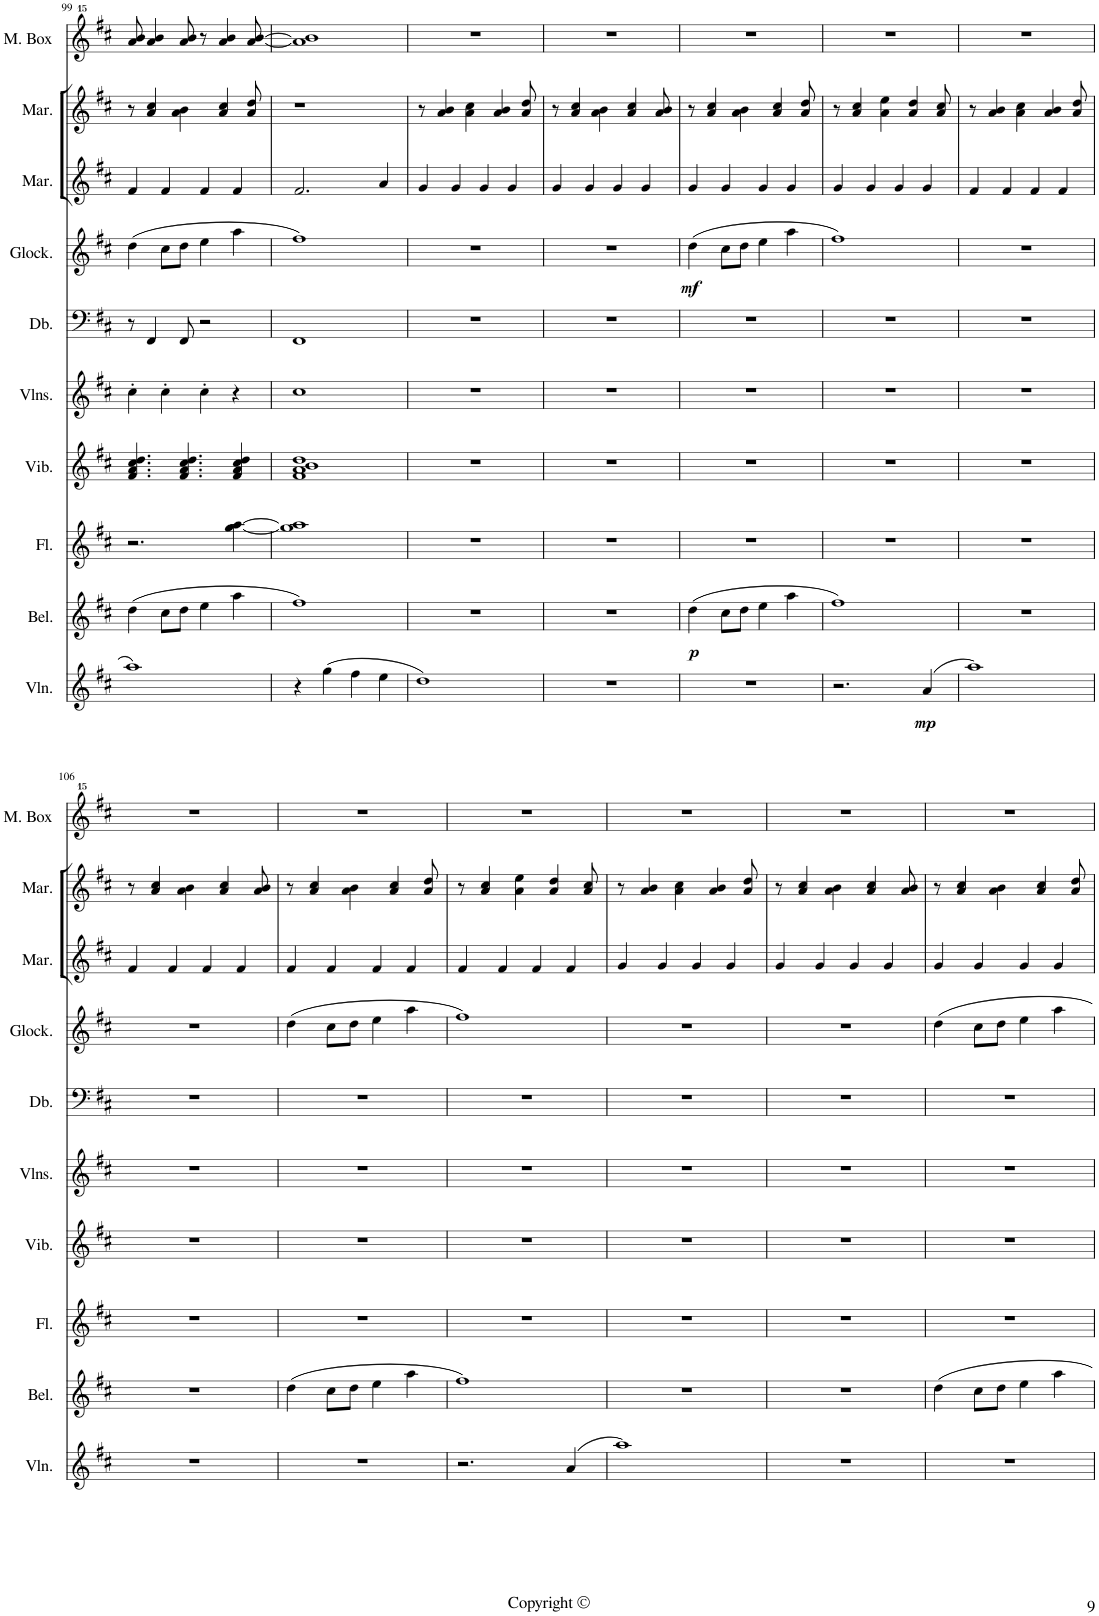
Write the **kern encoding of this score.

**kern	**dynam	**kern	**dynam	**kern	**kern	**kern	**kern	**kern	**dynam	**kern	**kern	**kern
*part10	*part10	*part9	*part9	*part8	*part7	*part6	*part5	*part4	*part4	*part3	*part2	*part1
*staff10	*staff10	*staff9	*staff9	*staff8	*staff7	*staff6	*staff5	*staff4	*staff4	*staff3	*staff2	*staff1
*I"Violin	*	*I"Tubular Bells	*	*I"Flute	*I"Vibraphone	*I"Violins	*I"Double Bass	*I"Glockenspiel	*	*I"Marimba	*I"Marimba	*I"Music Box
*I'Vln.	*	*I'Bel.	*	*I'Fl.	*I'Vib.	*I'Vlns.	*I'Db.	*I'Glock.	*	*I'Mar.	*I'Mar.	*I'M. Box
!!LO:PB:g=z
*clefG2	*	*clefG2	*	*clefG2	*clefG2	*clefG2	*clefF4	*clefG2	*	*clefG2	*clefG2	*clefG^^2
*	*	*	*	*	*	*	*Trd7c12	*Trd-14c-24	*	*	*	*
*k[f#c#]	*	*k[f#c#]	*	*k[f#c#]	*k[f#c#]	*k[f#c#]	*k[f#c#]	*k[f#c#]	*	*k[f#c#]	*k[f#c#]	*k[f#c#]
*M4/4	*	*M4/4	*	*M4/4	*M4/4	*M4/4	*M4/4	*M4/4	*	*M4/4	*M4/4	*M4/4
=99	=99	=99	=99	=99	=99	=99	=99	=99	=99	=99	=99	=99
1aa	.	(4dd\	.	2.r	4.f#/ 4.a/ 4.cc#/ 4.dd/	4cc#'\	8r	(4dd\	.	4f#/	8r	8aaa/ 8bbb/
.	.	.	.	.	.	.	4FF#/	.	.	.	4a/ 4cc#/	4aaa/ 4bbb/
.	.	8cc#\L	.	.	.	4cc#'\	.	8cc#\L	.	4f#/	.	.
.	.	8dd\J	.	.	4.f#/ 4.a/ 4.cc#/ 4.dd/	.	8FF#/	8dd\J	.	.	4a\ 4b\	8aaa/ 8bbb/
.	.	4ee\	.	.	.	4cc#'\	2r	4ee\	.	4f#/	.	8r
.	.	.	.	.	.	.	.	.	.	.	4a/ 4cc#/	4aaa/ 4bbb/
.	.	4aa\	.	[4gg\ [4aa\	4f#/ 4a/ 4cc#/ 4dd/	4r	.	4aa\	.	4f#/	.	.
.	.	.	.	.	.	.	.	.	.	.	8a/ 8dd/	[8aaa/ [8bbb/
=100	=100	=100	=100	=100	=100	=100	=100	=100	=100	=100	=100	=100
4r	.	1ff#)	.	1gg] 1aa]	1f# 1a 1b 1dd	1cc#	1FF#	1ff#)	.	2.f#/	1r	1aaa] 1bbb]
(4gg\	.	.	.	.	.	.	.	.	.	.	.	.
4ff#\	.	.	.	.	.	.	.	.	.	.	.	.
4ee\	.	.	.	.	.	.	.	.	.	4a/	.	.
=101	=101	=101	=101	=101	=101	=101	=101	=101	=101	=101	=101	=101
1dd)	.	1r	.	1r	1r	1r	1r	1r	.	4g/	8r	1r
.	.	.	.	.	.	.	.	.	.	.	4a/ 4b/	.
.	.	.	.	.	.	.	.	.	.	4g/	.	.
.	.	.	.	.	.	.	.	.	.	.	4a\ 4cc#\	.
.	.	.	.	.	.	.	.	.	.	4g/	.	.
.	.	.	.	.	.	.	.	.	.	.	4a/ 4b/	.
.	.	.	.	.	.	.	.	.	.	4g/	.	.
.	.	.	.	.	.	.	.	.	.	.	8a/ 8dd/	.
=102	=102	=102	=102	=102	=102	=102	=102	=102	=102	=102	=102	=102
1r	.	1r	.	1r	1r	1r	1r	1r	.	4g/	8r	1r
.	.	.	.	.	.	.	.	.	.	.	4a/ 4cc#/	.
.	.	.	.	.	.	.	.	.	.	4g/	.	.
.	.	.	.	.	.	.	.	.	.	.	4a\ 4b\	.
.	.	.	.	.	.	.	.	.	.	4g/	.	.
.	.	.	.	.	.	.	.	.	.	.	4a/ 4cc#/	.
.	.	.	.	.	.	.	.	.	.	4g/	.	.
.	.	.	.	.	.	.	.	.	.	.	8a/ 8b/	.
=103	=103	=103	=103	=103	=103	=103	=103	=103	=103	=103	=103	=103
!	!	!	!LO:DY:b	!	!	!	!	!	!LO:DY:b	!	!	!
1r	.	(4dd\	p	1r	1r	1r	1r	(4dd\	mf	4g/	8r	1r
.	.	.	.	.	.	.	.	.	.	.	4a/ 4cc#/	.
.	.	8cc#\L	.	.	.	.	.	8cc#\L	.	4g/	.	.
.	.	8dd\J	.	.	.	.	.	8dd\J	.	.	4a\ 4b\	.
.	.	4ee\	.	.	.	.	.	4ee\	.	4g/	.	.
.	.	.	.	.	.	.	.	.	.	.	4a/ 4cc#/	.
.	.	4aa\	.	.	.	.	.	4aa\	.	4g/	.	.
.	.	.	.	.	.	.	.	.	.	.	8a/ 8dd/	.
=104	=104	=104	=104	=104	=104	=104	=104	=104	=104	=104	=104	=104
2.r	.	1ff#)	.	1r	1r	1r	1r	1ff#)	.	4g/	8r	1r
.	.	.	.	.	.	.	.	.	.	.	4a/ 4cc#/	.
.	.	.	.	.	.	.	.	.	.	4g/	.	.
.	.	.	.	.	.	.	.	.	.	.	4a\ 4ee\	.
.	.	.	.	.	.	.	.	.	.	4g/	.	.
.	.	.	.	.	.	.	.	.	.	.	4a/ 4dd/	.
!	!LO:DY:b	!	!	!	!	!	!	!	!	!	!	!
(4a/	mp	.	.	.	.	.	.	.	.	4g/	.	.
.	.	.	.	.	.	.	.	.	.	.	8a/ 8cc#/	.
=105	=105	=105	=105	=105	=105	=105	=105	=105	=105	=105	=105	=105
1aa)	.	1r	.	1r	1r	1r	1r	1r	.	4f#/	8r	1r
.	.	.	.	.	.	.	.	.	.	.	4a/ 4b/	.
.	.	.	.	.	.	.	.	.	.	4f#/	.	.
.	.	.	.	.	.	.	.	.	.	.	4a\ 4cc#\	.
.	.	.	.	.	.	.	.	.	.	4f#/	.	.
.	.	.	.	.	.	.	.	.	.	.	4a/ 4b/	.
.	.	.	.	.	.	.	.	.	.	4f#/	.	.
.	.	.	.	.	.	.	.	.	.	.	8a/ 8dd/	.
!!LO:LB:g=z
=106	=106	=106	=106	=106	=106	=106	=106	=106	=106	=106	=106	=106
1r	.	1r	.	1r	1r	1r	1r	1r	.	4f#/	8r	1r
.	.	.	.	.	.	.	.	.	.	.	4a/ 4cc#/	.
.	.	.	.	.	.	.	.	.	.	4f#/	.	.
.	.	.	.	.	.	.	.	.	.	.	4a\ 4b\	.
.	.	.	.	.	.	.	.	.	.	4f#/	.	.
.	.	.	.	.	.	.	.	.	.	.	4a/ 4cc#/	.
.	.	.	.	.	.	.	.	.	.	4f#/	.	.
.	.	.	.	.	.	.	.	.	.	.	8a/ 8b/	.
=107	=107	=107	=107	=107	=107	=107	=107	=107	=107	=107	=107	=107
1r	.	(4dd\	.	1r	1r	1r	1r	(4dd\	.	4f#/	8r	1r
.	.	.	.	.	.	.	.	.	.	.	4a/ 4cc#/	.
.	.	8cc#\L	.	.	.	.	.	8cc#\L	.	4f#/	.	.
.	.	8dd\J	.	.	.	.	.	8dd\J	.	.	4a\ 4b\	.
.	.	4ee\	.	.	.	.	.	4ee\	.	4f#/	.	.
.	.	.	.	.	.	.	.	.	.	.	4a/ 4cc#/	.
.	.	4aa\	.	.	.	.	.	4aa\	.	4f#/	.	.
.	.	.	.	.	.	.	.	.	.	.	8a/ 8dd/	.
=108	=108	=108	=108	=108	=108	=108	=108	=108	=108	=108	=108	=108
2.r	.	1ff#)	.	1r	1r	1r	1r	1ff#)	.	4f#/	8r	1r
.	.	.	.	.	.	.	.	.	.	.	4a/ 4cc#/	.
.	.	.	.	.	.	.	.	.	.	4f#/	.	.
.	.	.	.	.	.	.	.	.	.	.	4a\ 4ee\	.
.	.	.	.	.	.	.	.	.	.	4f#/	.	.
.	.	.	.	.	.	.	.	.	.	.	4a/ 4dd/	.
(4a/	.	.	.	.	.	.	.	.	.	4f#/	.	.
.	.	.	.	.	.	.	.	.	.	.	8a/ 8cc#/	.
=109	=109	=109	=109	=109	=109	=109	=109	=109	=109	=109	=109	=109
1aa)	.	1r	.	1r	1r	1r	1r	1r	.	4g/	8r	1r
.	.	.	.	.	.	.	.	.	.	.	4a/ 4b/	.
.	.	.	.	.	.	.	.	.	.	4g/	.	.
.	.	.	.	.	.	.	.	.	.	.	4a\ 4cc#\	.
.	.	.	.	.	.	.	.	.	.	4g/	.	.
.	.	.	.	.	.	.	.	.	.	.	4a/ 4b/	.
.	.	.	.	.	.	.	.	.	.	4g/	.	.
.	.	.	.	.	.	.	.	.	.	.	8a/ 8dd/	.
=110	=110	=110	=110	=110	=110	=110	=110	=110	=110	=110	=110	=110
1r	.	1r	.	1r	1r	1r	1r	1r	.	4g/	8r	1r
.	.	.	.	.	.	.	.	.	.	.	4a/ 4cc#/	.
.	.	.	.	.	.	.	.	.	.	4g/	.	.
.	.	.	.	.	.	.	.	.	.	.	4a\ 4b\	.
.	.	.	.	.	.	.	.	.	.	4g/	.	.
.	.	.	.	.	.	.	.	.	.	.	4a/ 4cc#/	.
.	.	.	.	.	.	.	.	.	.	4g/	.	.
.	.	.	.	.	.	.	.	.	.	.	8a/ 8b/	.
=111	=111	=111	=111	=111	=111	=111	=111	=111	=111	=111	=111	=111
1r	.	4dd\	.	1r	1r	1r	1r	4dd\	.	4g/	8r	1r
.	.	.	.	.	.	.	.	.	.	.	4a/ 4cc#/	.
.	.	8cc#\L	.	.	.	.	.	8cc#\L	.	4g/	.	.
.	.	8dd\J	.	.	.	.	.	8dd\J	.	.	4a\ 4b\	.
.	.	4ee\	.	.	.	.	.	4ee\	.	4g/	.	.
.	.	.	.	.	.	.	.	.	.	.	4a/ 4cc#/	.
.	.	4aa\	.	.	.	.	.	4aa\	.	4g/	.	.
.	.	.	.	.	.	.	.	.	.	.	8a/ 8dd/	.
=	=	=	=	=	=	=	=	=	=	=	=	=
*-	*-	*-	*-	*-	*-	*-	*-	*-	*-	*-	*-	*-
